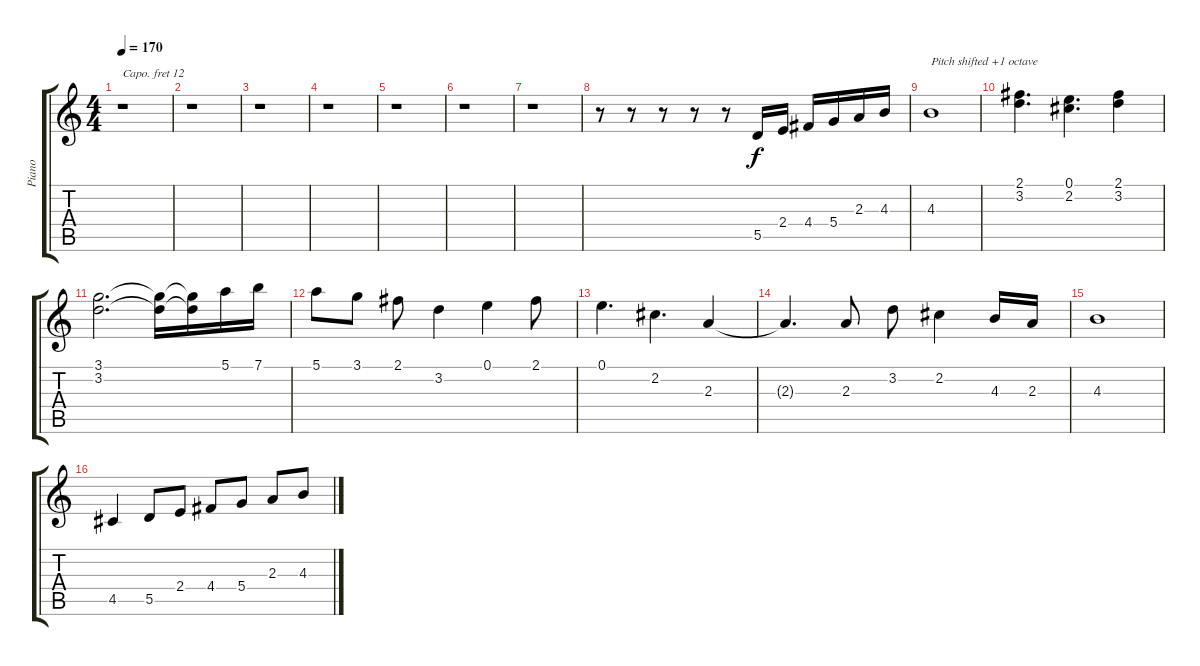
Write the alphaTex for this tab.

\track ("Piano" "Piano") {instrument acousticgrandpiano}
\staff {score tabs}
\capo 12
\tuning (E4 B3 G3 D3 A2 E2) {hide}
\ts (4 4)
\tempo 170
\clef g2
\ks c
r.1{dy f} |
r.1 |
r.1 |
r.1 |
r.1 |
r.1 |
r.1 |
r.8 r.8 r.8 r.8 r.8 5.5.16 2.4.16 4.4.16 5.4.16 2.3.16 4.3.16 |
4.3.1{txt "Pitch shifted +1 octave "} |
(2.1 3.2).4{d} (0.1 2.2).4{d} (2.1 3.2).4 |
(3.1 3.2).2{d} (3.1{t} 3.2{t}).16 (3.1{t} 3.2{t}).16 5.1.16 7.1.16 |
5.1.8 3.1.8 2.1.8 3.2.4 0.1.4 2.1.8 |
0.1.4{d} 2.2.4{d} 2.3.4 |
2.3{t}.4{d} 2.3.8 3.2.8 2.2.4 4.3.16 2.3.16 |
4.3.1 |
4.5.4 5.5.8 2.4.8 4.4.8 5.4.8 2.3.8 4.3.8
